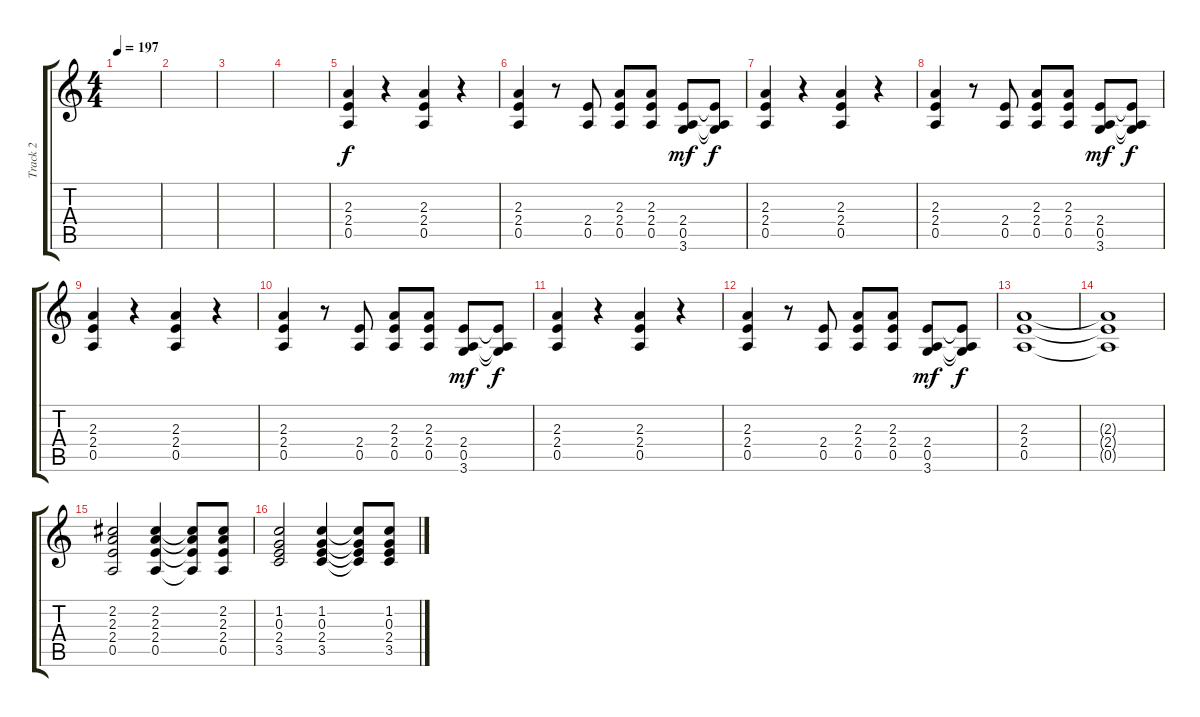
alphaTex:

\track ("Track 2" "Track 2") {instrument overdrivenguitar}
\staff {score tabs}
\tuning (E4 B3 G3 D3 A2 E2) {hide}
\ts (4 4)
\tempo 197
\clef g2
\ks c
|
|
|
|
(2.3 2.4 0.5).4 r.4 (2.3 2.4 0.5).4 r.4 |
(2.3 2.4 0.5).4 r.8 (2.4 0.5).8 (2.3 2.4 0.5).8 (2.3 2.4 0.5).8 (2.4 0.5 3.6).8{dy mf} (2.4{t} 0.5{t} 3.6{t}).8{dy f} |
(2.3 2.4 0.5).4 r.4 (2.3 2.4 0.5).4 r.4 |
(2.3 2.4 0.5).4 r.8 (2.4 0.5).8 (2.3 2.4 0.5).8 (2.3 2.4 0.5).8 (2.4 0.5 3.6).8{dy mf} (2.4{t} 0.5{t} 3.6{t}).8{dy f} |
(2.3 2.4 0.5).4 r.4 (2.3 2.4 0.5).4 r.4 |
(2.3 2.4 0.5).4 r.8 (2.4 0.5).8 (2.3 2.4 0.5).8 (2.3 2.4 0.5).8 (2.4 0.5 3.6).8{dy mf} (2.4{t} 0.5{t} 3.6{t}).8{dy f} |
(2.3 2.4 0.5).4 r.4 (2.3 2.4 0.5).4 r.4 |
(2.3 2.4 0.5).4 r.8 (2.4 0.5).8 (2.3 2.4 0.5).8 (2.3 2.4 0.5).8 (2.4 0.5 3.6).8{dy mf} (2.4{t} 0.5{t} 3.6{t}).8{dy f} |
(2.3 2.4 0.5).1 |
(2.3{t} 2.4{t} 0.5{t}).1 |
(2.2 2.3 2.4 0.5).2 (2.2 2.3 2.4 0.5).4 (2.2{t} 2.3{t} 2.4{t} 0.5{t}).8 (2.2 2.3 2.4 0.5).8 |
(1.2 0.3 2.4 3.5).2 (1.2 0.3 2.4 3.5).4 (1.2{t} 0.3{t} 2.4{t} 3.5{t}).8 (1.2 0.3 2.4 3.5).8
